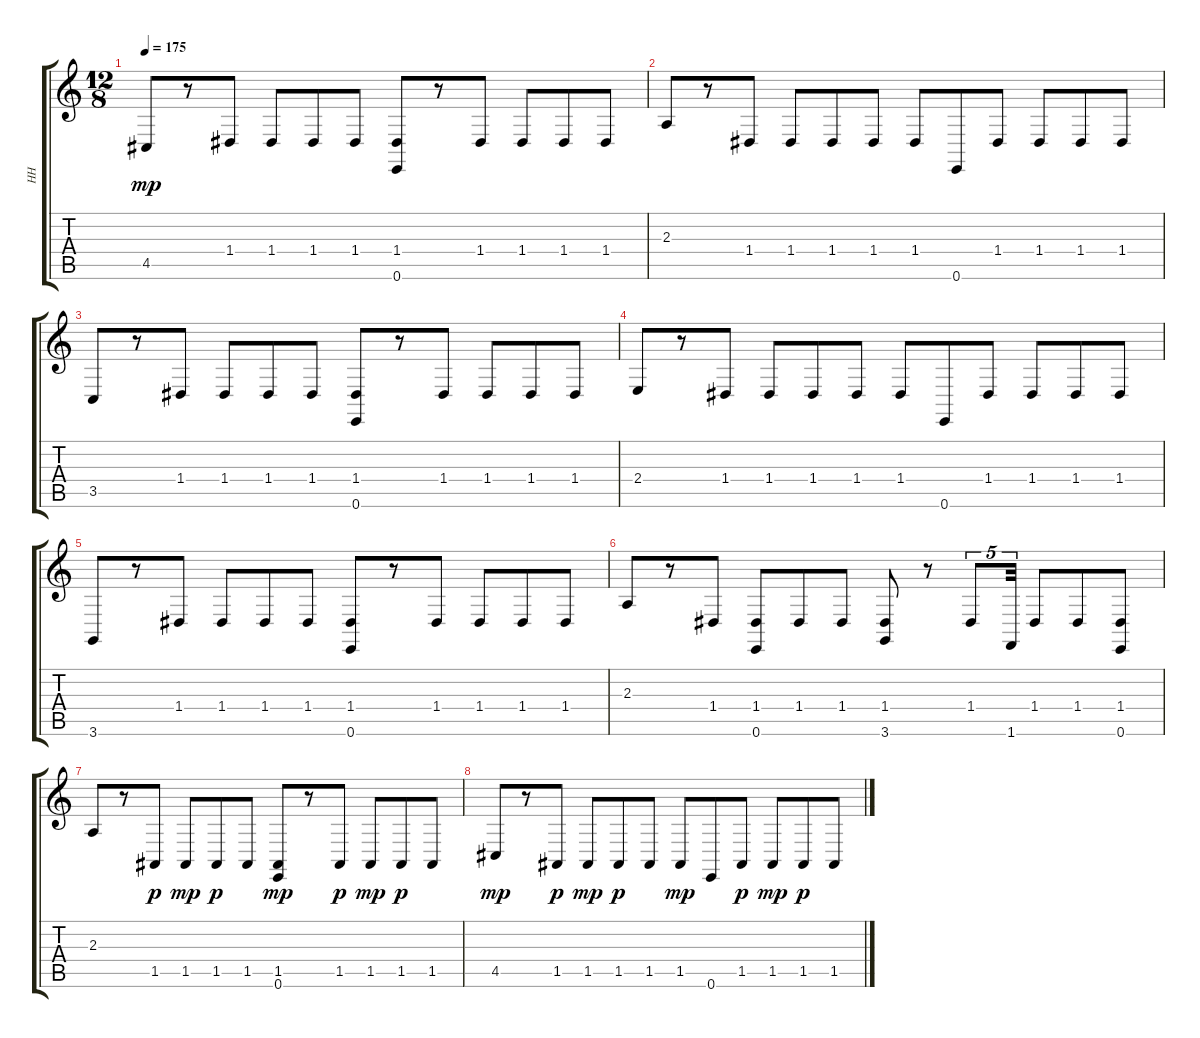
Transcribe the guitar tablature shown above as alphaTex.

\track ("HH" "HH") {instrument acousticgrandpiano}
\staff {score tabs}
\tuning (E4 B3 G3 D3 A2 E2) {hide}
\ts (12 8)
\tempo 175
\clef g2
\ks c
4.5.8{dy mp} r.8 1.4.8 1.4.8 1.4.8 1.4.8 (1.4 0.6).8 r.8 1.4.8 1.4.8 1.4.8 1.4.8 |
2.3.8 r.8 1.4.8 1.4.8 1.4.8 1.4.8 1.4.8 0.6.8 1.4.8 1.4.8 1.4.8 1.4.8 |
3.5.8 r.8 1.4.8 1.4.8 1.4.8 1.4.8 (1.4 0.6).8 r.8 1.4.8 1.4.8 1.4.8 1.4.8 |
2.4.8 r.8 1.4.8 1.4.8 1.4.8 1.4.8 1.4.8 0.6.8 1.4.8 1.4.8 1.4.8 1.4.8 |
3.6.8 r.8 1.4.8 1.4.8 1.4.8 1.4.8 (1.4 0.6).8 r.8 1.4.8 1.4.8 1.4.8 1.4.8 |
2.3.8 r.8 1.4.8 (1.4 0.6).8 1.4.8 1.4.8 (1.4 3.6).8 r.8 1.4.8{tu (5 4)} 1.6.32{tu (5 4)} 1.4.8 1.4.8 (1.4 0.6).8 |
2.3.8 r.8 1.5.8{dy p} 1.5.8{dy mp} 1.5.8{dy p} 1.5.8 (1.5 0.6).8{dy mp} r.8 1.5.8{dy p} 1.5.8{dy mp} 1.5.8{dy p} 1.5.8 |
4.5.8{dy mp} r.8 1.5.8{dy p} 1.5.8{dy mp} 1.5.8{dy p} 1.5.8 1.5.8{dy mp} 0.6.8 1.5.8{dy p} 1.5.8{dy mp} 1.5.8{dy p} 1.5.8
